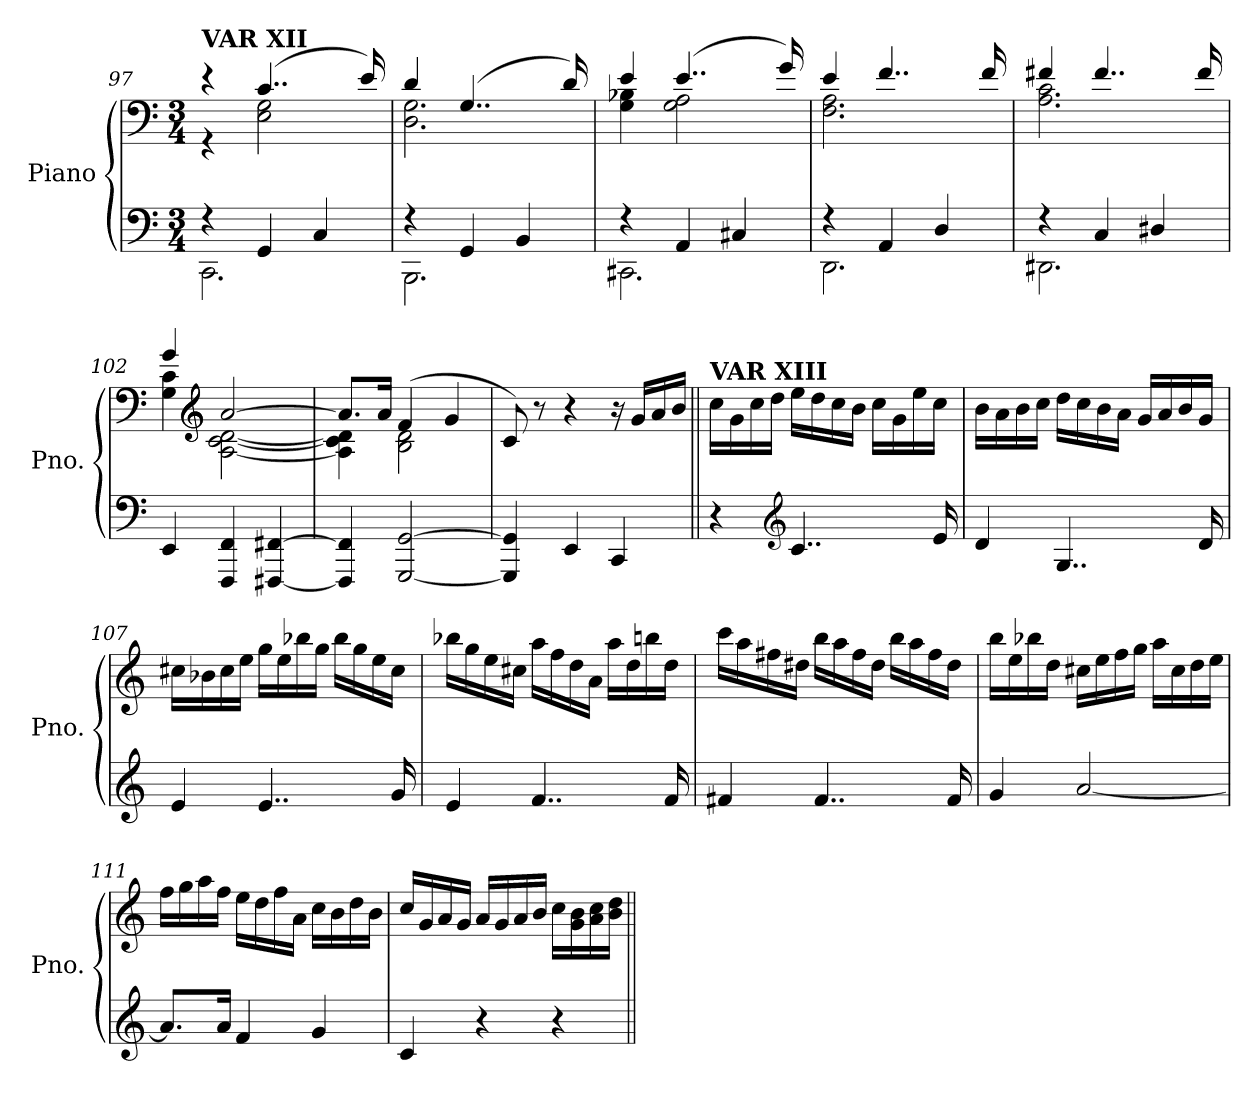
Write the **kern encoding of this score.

**kern	**kern
*part1	*part1
*staff2	*staff1
*I"Piano	*
*I'Pno.	*
*clefF4	*clefF4
*k[]	*k[]
*C:	*C:
*M3/4	*M3/4
=97	=97
*^	*^
!	!	!LO:TX:a:B:t=VAR XII	!
4r	2.CC\	4r	4r
4GG/	.	(>4..c/	2E\ 2G\
4C/	.	.	.
.	.	16e/)	.
=98	=98	=98	=98
4r	2.BBB\	4d/	2.D\ 2.G\
4GG/	.	(>4..G/	.
4BB/	.	.	.
.	.	16d/)	.
=99	=99	=99	=99
4r	2.CC#X\	4e/	4G\ 4B-X\
4AA/	.	(>4..e/	2G\ 2A\
4C#X/	.	.	.
.	.	16g/)	.
!!LO:LB:g=z	!!
=100	=100	=100	=100
4r	2.DD\	4e/	2.F\ 2.A\
4AA/	.	4..f/	.
4D/	.	.	.
.	.	16f/	.
=101	=101	=101	=101
4r	2.DD#X\	4f#X/	2.A\ 2.c\
4C/	.	4..f#/	.
4D#X/	.	.	.
.	.	16f#/	.
*v	*v	*	*
=102	=102	=102
4EE/	4g/	4G\ 4c\
*	*clefG2	*
4FFF/ 4FF/	[2a/	[2A\ [2c\ [2d\
[4FFF#X/ [4FF#X/	.	.
=103	=103	=103
4FFF#/] 4FF#/]	8.a/L]	4A\] 4c\] 4d\]
.	16a/Jk	.
[2GGG/ [2GG/	(>4f/	2B\ 2d\
.	4g/	.
*	*v	*v
=104	=104
4GGG/] 4GG/]	8c/)
.	8r
4EE/	4r
4CC/	16r
.	16g/LL
.	16a/
.	16b/JJ
=105||	=105||
!	!LO:TX:a:B:t=VAR XIII
4r	16cc\LL
.	16g\
.	16cc\
.	16dd\JJ
*clefG2	*
4..c/	16ee\LL
.	16dd\
.	16cc\
.	16b\JJ
.	16cc\LL
.	16g\
.	16ee\
16e/	16cc\JJ
!!LO:LB:g=z
=106	=106
4d/	16b\LL
.	16a\
.	16b\
.	16cc\JJ
4..G/	16dd\LL
.	16cc\
.	16b\
.	16a\JJ
.	16g/LL
.	16a/
.	16b/
16d/	16g/JJ
=107	=107
4e/	16cc#X\LL
.	16b-X\
.	16cc#\
.	16ee\JJ
4..e/	16gg\LL
.	16ee\
.	16bb-X\
.	16gg\JJ
.	16bb-\LL
.	16gg\
.	16ee\
16g/	16cc#\JJ
=108	=108
4e/	16bb-X\LL
.	16gg\
.	16ee\
.	16cc#X\JJ
4..f/	16aa\LL
.	16ff\
.	16dd\
.	16a\JJ
.	16aa\LL
.	16dd\
.	16bbn\
16f/	16dd\JJ
!!LO:LB:g=z
=109	=109
4f#X/	16ccc\LL
.	16aa\
.	16ff#X\
.	16dd#X\JJ
4..f#/	16bb\LL
.	16aa\
.	16ff#\
.	16dd#\JJ
.	16bb\LL
.	16aa\
.	16ff#\
16f#/	16dd#\JJ
=110	=110
4g/	16bb\LL
.	16ee\
.	16bb-X\
.	16dd\JJ
[2a/	16cc#X\LL
.	16ee\
.	16ff\
.	16gg\JJ
.	16aa\LL
.	16cc#\
.	16dd\
.	16ee\JJ
=111	=111
8.a/L]	16ff\LL
.	16gg\
.	16aa\
16a/Jk	16ff\JJ
4f/	16ee\LL
.	16dd\
.	16ff\
.	16a\JJ
4g/	16cc\LL
.	16b\
.	16dd\
.	16b\JJ
!!LO:LB:g=z
=112	=112
4c/	16cc/LL
.	16g/
.	16a/
.	16g/JJ
4r	16a/LL
.	16g/
.	16a/
.	16b/JJ
4r	16cc\LL
.	16g\ 16b\
.	16a\ 16cc\
.	16b\ 16dd\JJ
=||	=||
*-	*-
